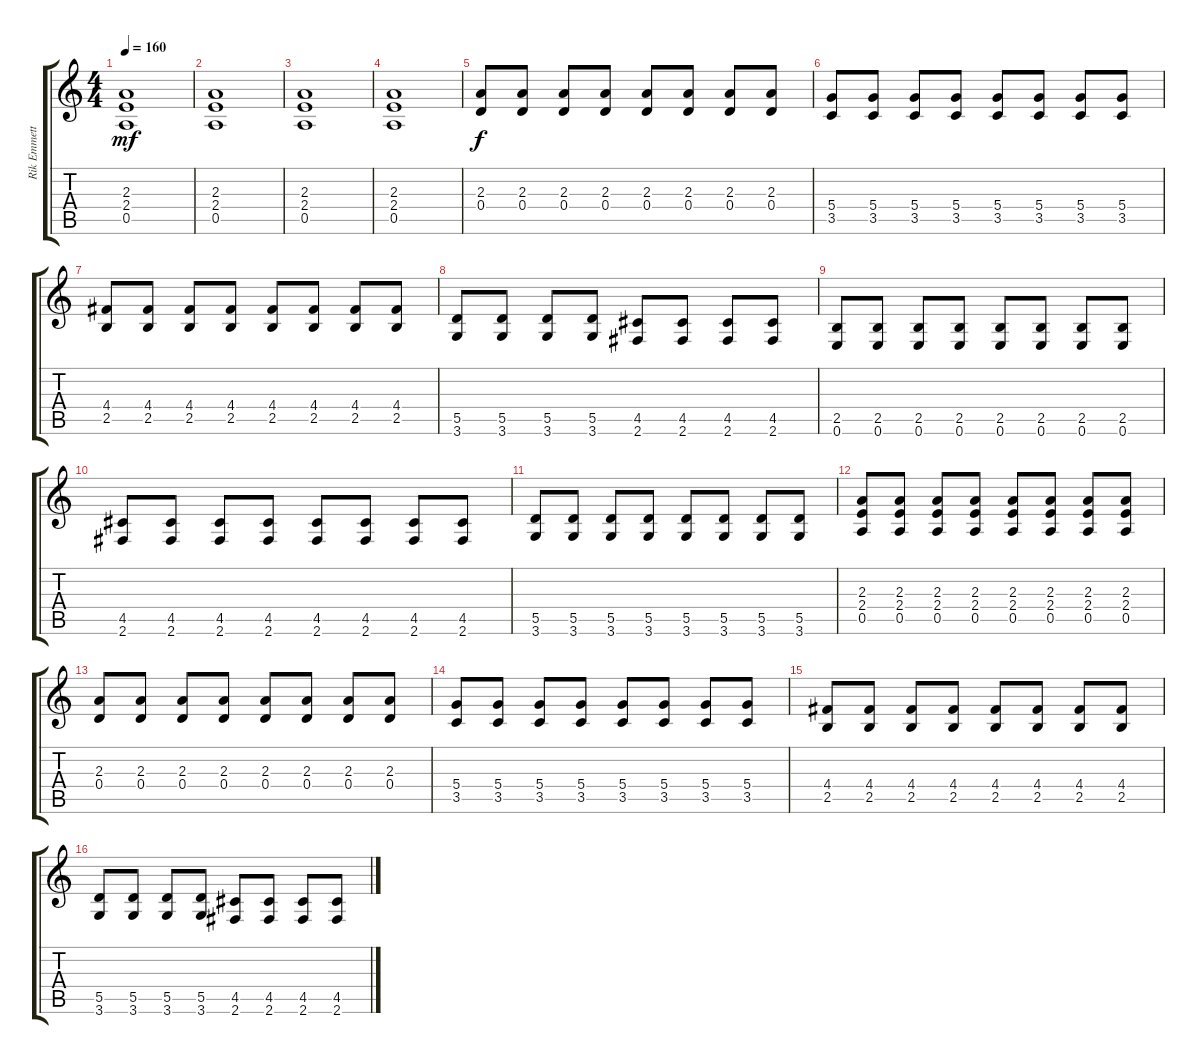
\track ("Rik Emmett - Lead Guitars" "Rik Emmett") {instrument overdrivenguitar}
\staff {score tabs}
\tuning (E4 B3 G3 D3 A2 E2) {hide}
\ts (4 4)
\tempo 160
\clef g2
\ks c
(2.3 2.4 0.5).1{dy mf} |
(2.3 2.4 0.5).1 |
(2.3 2.4 0.5).1 |
(2.3 2.4 0.5).1 |
(2.3 0.4).8{dy f} (2.3 0.4).8 (2.3 0.4).8 (2.3 0.4).8 (2.3 0.4).8 (2.3 0.4).8 (2.3 0.4).8 (2.3 0.4).8 |
(5.4 3.5).8 (5.4 3.5).8 (5.4 3.5).8 (5.4 3.5).8 (5.4 3.5).8 (5.4 3.5).8 (5.4 3.5).8 (5.4 3.5).8 |
(4.4 2.5).8 (4.4 2.5).8 (4.4 2.5).8 (4.4 2.5).8 (4.4 2.5).8 (4.4 2.5).8 (4.4 2.5).8 (4.4 2.5).8 |
(5.5 3.6).8 (5.5 3.6).8 (5.5 3.6).8 (5.5 3.6).8 (4.5 2.6).8 (4.5 2.6).8 (4.5 2.6).8 (4.5 2.6).8 |
(2.5 0.6).8 (2.5 0.6).8 (2.5 0.6).8 (2.5 0.6).8 (2.5 0.6).8 (2.5 0.6).8 (2.5 0.6).8 (2.5 0.6).8 |
(4.5 2.6).8 (4.5 2.6).8 (4.5 2.6).8 (4.5 2.6).8 (4.5 2.6).8 (4.5 2.6).8 (4.5 2.6).8 (4.5 2.6).8 |
(5.5 3.6).8 (5.5 3.6).8 (5.5 3.6).8 (5.5 3.6).8 (5.5 3.6).8 (5.5 3.6).8 (5.5 3.6).8 (5.5 3.6).8 |
(2.3 2.4 0.5).8 (2.3 2.4 0.5).8 (2.3 2.4 0.5).8 (2.3 2.4 0.5).8 (2.3 2.4 0.5).8 (2.3 2.4 0.5).8 (2.3 2.4 0.5).8 (2.3 2.4 0.5).8 |
(2.3 0.4).8 (2.3 0.4).8 (2.3 0.4).8 (2.3 0.4).8 (2.3 0.4).8 (2.3 0.4).8 (2.3 0.4).8 (2.3 0.4).8 |
(5.4 3.5).8 (5.4 3.5).8 (5.4 3.5).8 (5.4 3.5).8 (5.4 3.5).8 (5.4 3.5).8 (5.4 3.5).8 (5.4 3.5).8 |
(4.4 2.5).8 (4.4 2.5).8 (4.4 2.5).8 (4.4 2.5).8 (4.4 2.5).8 (4.4 2.5).8 (4.4 2.5).8 (4.4 2.5).8 |
(5.5 3.6).8 (5.5 3.6).8 (5.5 3.6).8 (5.5 3.6).8 (4.5 2.6).8 (4.5 2.6).8 (4.5 2.6).8 (4.5 2.6).8
